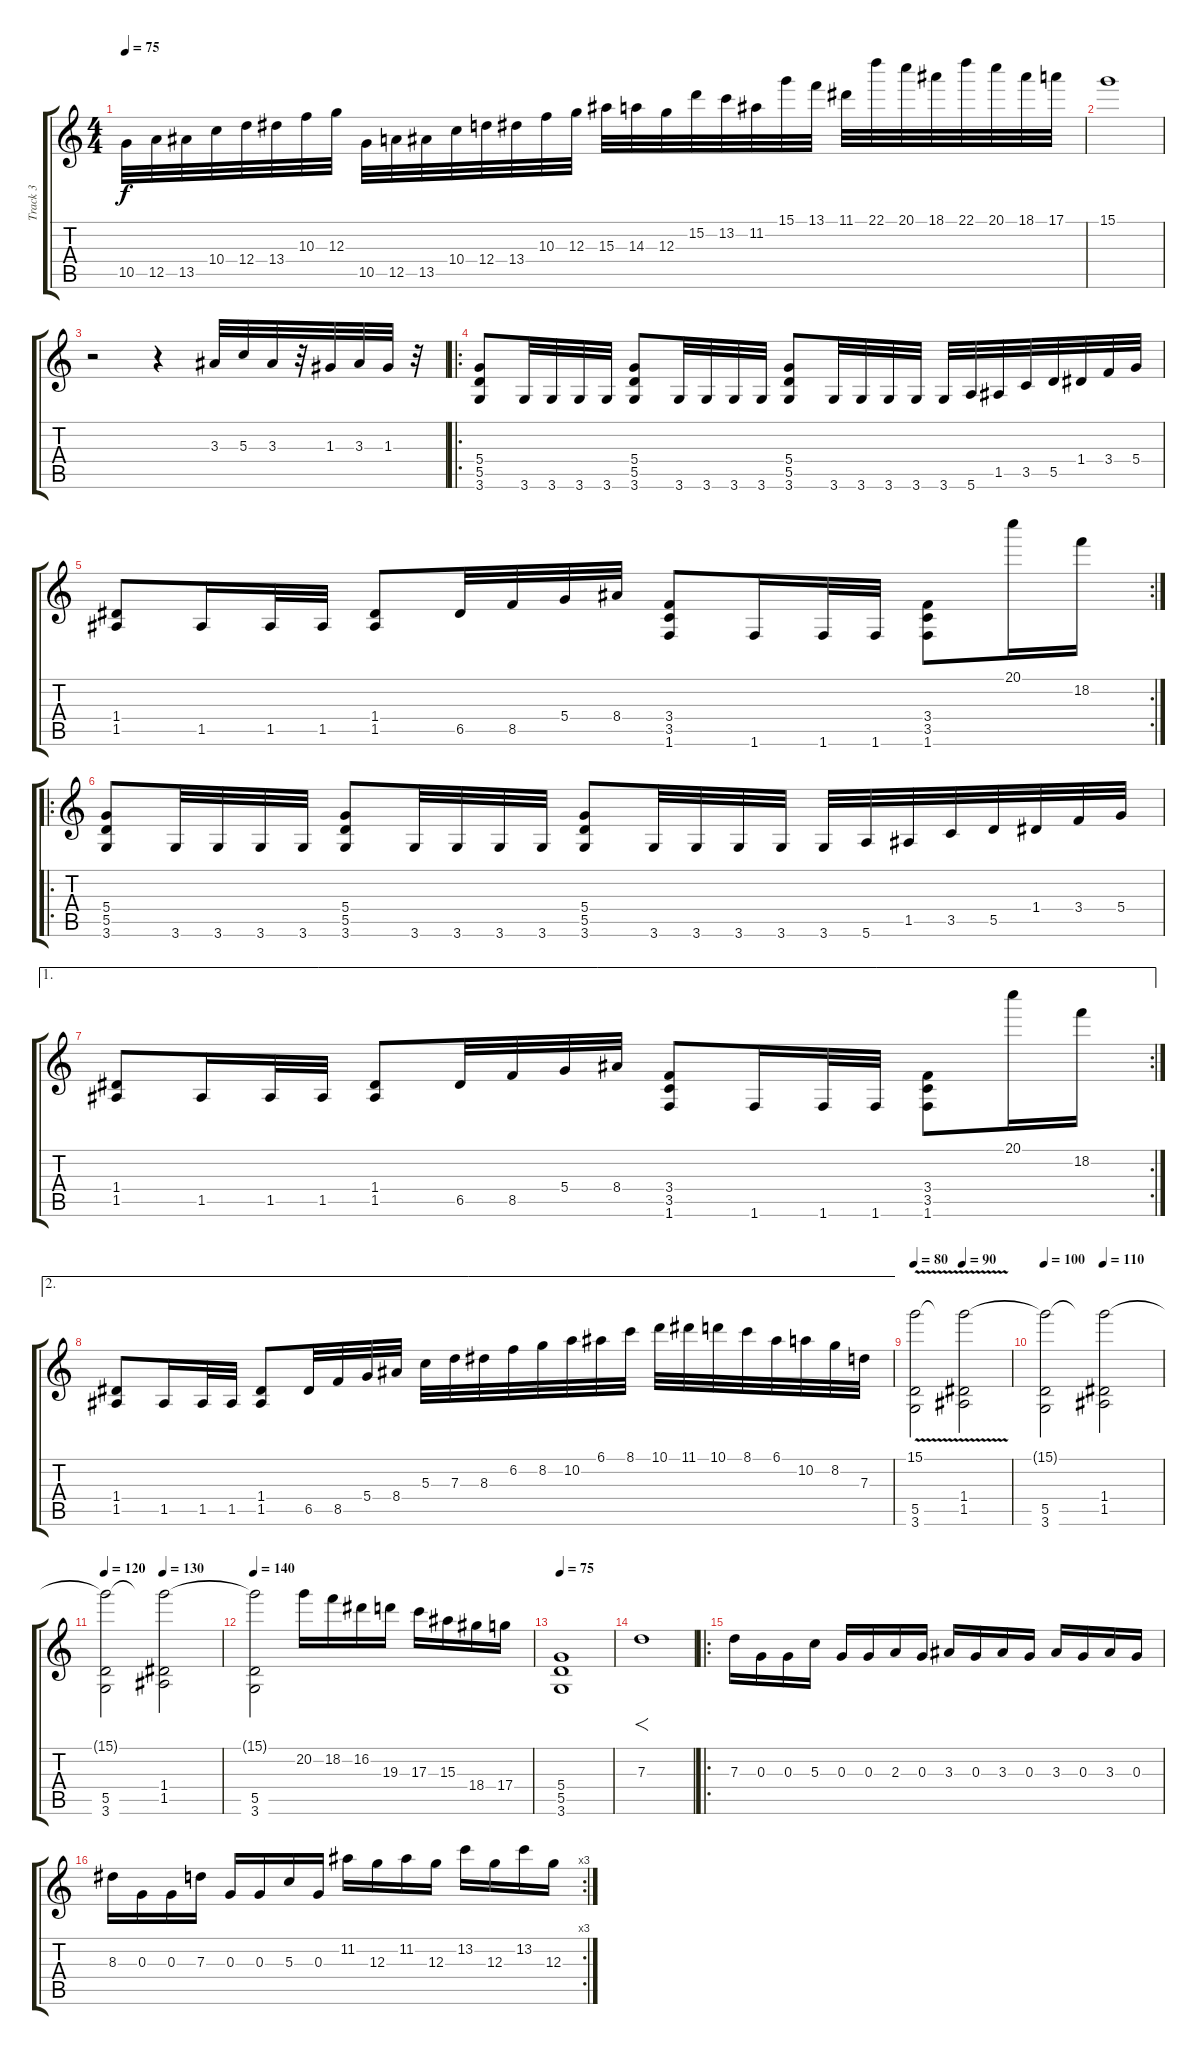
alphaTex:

\track ("Track 3" "Track 3") {instrument overdrivenguitar}
\staff {score tabs}
\tuning (E4 B3 G3 D3 A2 E2) {hide}
\ts (4 4)
\tempo 75
\clef g2
\ks c
10.5.32{dy f} 12.5.32 13.5.32 10.4.32 12.4.32 13.4.32 10.3.32 12.3.32 10.5.32 12.5.32 13.5.32 10.4.32 12.4.32 13.4.32 10.3.32 12.3.32 15.3.32 14.3.32 12.3.32 15.2.32 13.2.32 11.2.32 15.1.32 13.1.32 11.1.32 22.1.32 20.1.32 18.1.32 22.1.32 20.1.32 18.1.32 17.1.32 |
15.1.1 |
r.2 r.4 3.3.32 5.3.32 3.3.32 r.32 1.3.32 3.3.32 1.3.32 r.32 |
\ro
(5.4 5.5 3.6).8 3.6.32 3.6.32 3.6.32 3.6.32 (5.4 5.5 3.6).8 3.6.32 3.6.32 3.6.32 3.6.32 (5.4 5.5 3.6).8 3.6.32 3.6.32 3.6.32 3.6.32 3.6.32 5.6.32 1.5.32 3.5.32 5.5.32 1.4.32 3.4.32 5.4.32 |
\rc 2
(1.4 1.5).8 1.5.16 1.5.32 1.5.32 (1.4 1.5).8 6.5.32 8.5.32 5.4.32 8.4.32 (3.4 3.5 1.6).8 1.6.16 1.6.32 1.6.32 (3.4 3.5 1.6).8 20.1.16 18.2.16 |
\ro
(5.4 5.5 3.6).8 3.6.32 3.6.32 3.6.32 3.6.32 (5.4 5.5 3.6).8 3.6.32 3.6.32 3.6.32 3.6.32 (5.4 5.5 3.6).8 3.6.32 3.6.32 3.6.32 3.6.32 3.6.32 5.6.32 1.5.32 3.5.32 5.5.32 1.4.32 3.4.32 5.4.32 |
\ae 1
\rc 2
(1.4 1.5).8 1.5.16 1.5.32 1.5.32 (1.4 1.5).8 6.5.32 8.5.32 5.4.32 8.4.32 (3.4 3.5 1.6).8 1.6.16 1.6.32 1.6.32 (3.4 3.5 1.6).8 20.1.16 18.2.16 |
\ae 2
(1.4 1.5).8 1.5.16 1.5.32 1.5.32 (1.4 1.5).8 6.5.32 8.5.32 5.4.32 8.4.32 5.3.32 7.3.32 8.3.32 6.2.32 8.2.32 10.2.32 6.1.32 8.1.32 10.1.32 11.1.32 10.1.32 8.1.32 6.1.32 10.2.32 8.2.32 7.3.32 |
\tempo 80
\tempo (90 0.5)
(15.1{v} 5.5 3.6).2 (15.1{t} 1.4 1.5).2 |
\tempo 100
\tempo (110 0.5)
(15.1{t} 5.5 3.6).2 (15.1{t} 1.4 1.5).2 |
\tempo 120
\tempo (130 0.5)
(15.1{t} 5.5 3.6).2 (15.1{t} 1.4 1.5).2 |
\tempo 140
(15.1{t} 5.5 3.6).2 20.2.16 18.2.16 16.2.16 19.3.16 17.3.16 15.3.16 18.4.16 17.4.16 |
\tempo 75
(5.4 5.5 3.6).1 |
7.3.1{f} |
\ro
7.3.16 0.3.16 0.3.16 5.3.16 0.3.16 0.3.16 2.3.16 0.3.16 3.3.16 0.3.16 3.3.16 0.3.16 3.3.16 0.3.16 3.3.16 0.3.16 |
\rc 3
8.3.16 0.3.16 0.3.16 7.3.16 0.3.16 0.3.16 5.3.16 0.3.16 11.2.16 12.3.16 11.2.16 12.3.16 13.2.16 12.3.16 13.2.16 12.3.16
